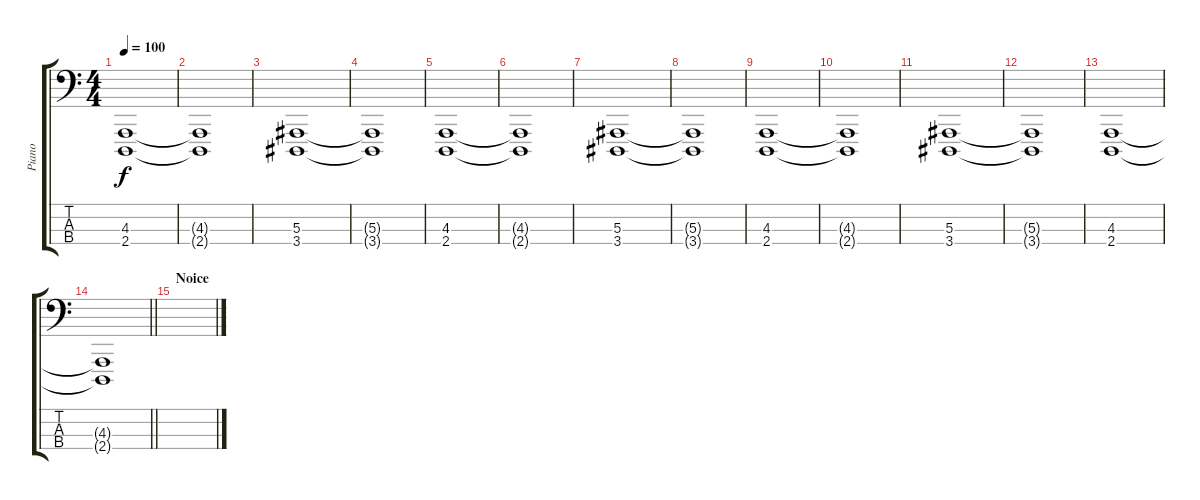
\track ("Piano" "Piano") {instrument acousticgrandpiano}
\staff {score tabs}
\tuning (Eb2 Bb1 F1 C1) {hide}
\ts (4 4)
\tempo 100
\clef f4
\ks c
(4.3 2.4).1{dy f} |
(4.3{t} 2.4{t}).1 |
(5.3 3.4).1 |
(5.3{t} 3.4{t}).1 |
(4.3 2.4).1 |
(4.3{t} 2.4{t}).1 |
(5.3 3.4).1 |
(5.3{t} 3.4{t}).1 |
(4.3 2.4).1 |
(4.3{t} 2.4{t}).1 |
(5.3 3.4).1 |
(5.3{t} 3.4{t}).1 |
(4.3 2.4).1 |
\barLineRight lightlight
(4.3{t} 2.4{t}).1 |
\section ("" "Noice")
